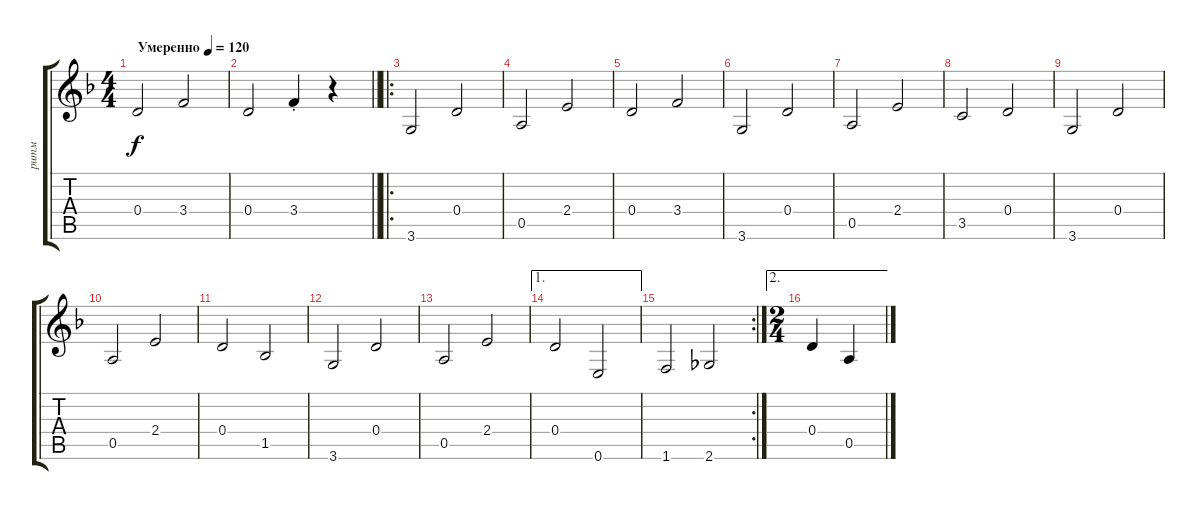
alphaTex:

\track ("ритм" "ритм") {instrument acousticguitarsteel}
\staff {score tabs}
\tuning (E4 B3 G3 D3 A2 E2) {hide}
\ts (4 4)
\tempo (120 "Умеренно")
\clef g2
\ks dminor
0.4.2{dy f instrument acousticguitarsteel} 3.4.2 |
\barLineRight lightlight
0.4.2 3.4{st}.4 r.4 |
\ro
3.6.2 0.4.2 |
0.5.2 2.4.2 |
0.4.2 3.4.2 |
3.6.2 0.4.2 |
0.5.2 2.4.2 |
3.5.2 0.4.2 |
3.6.2 0.4.2 |
0.5.2 2.4.2 |
0.4.2 1.5.2 |
3.6.2 0.4.2 |
0.5.2 2.4.2 |
\ae 1
0.4.2 0.6.2 |
\rc 2
1.6.2 2.6.2 |
\ae 2
\ts (2 4)
0.4.4 0.5.4
